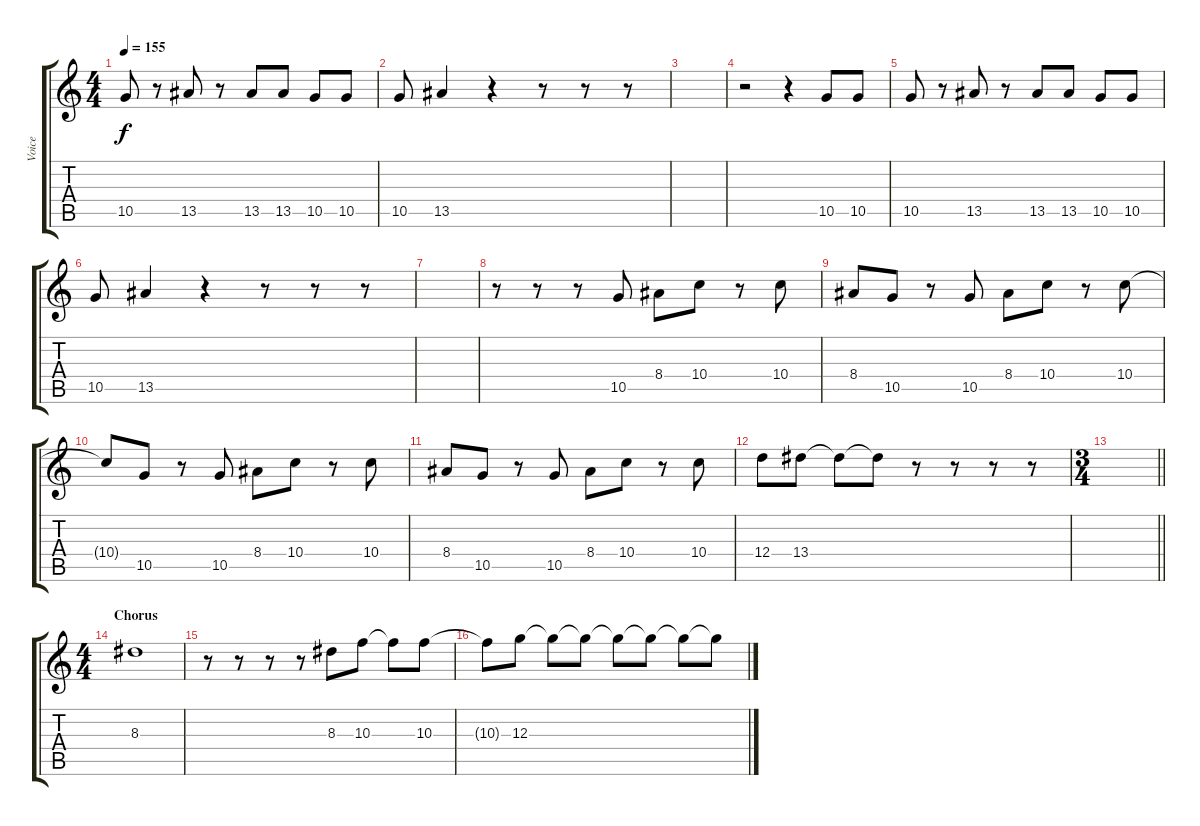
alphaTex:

\track ("Voice" "Voice") {instrument overdrivenguitar}
\staff {score tabs}
\tuning (E4 B3 G3 D3 A2 E2) {hide}
\ts (4 4)
\tempo 155
\clef g2
\ks c
10.5.8{dy f} r.8 13.5.8 r.8 13.5.8 13.5.8 10.5.8 10.5.8 |
10.5.8 13.5.4 r.4 r.8 r.8 r.8 |
|
r.2 r.4 10.5.8 10.5.8 |
10.5.8 r.8 13.5.8 r.8 13.5.8 13.5.8 10.5.8 10.5.8 |
10.5.8 13.5.4 r.4 r.8 r.8 r.8 |
|
r.8 r.8 r.8 10.5.8 8.4.8 10.4.8 r.8 10.4.8 |
8.4.8 10.5.8 r.8 10.5.8 8.4.8 10.4.8 r.8 10.4.8 |
10.4{t}.8 10.5.8 r.8 10.5.8 8.4.8 10.4.8 r.8 10.4.8 |
8.4.8 10.5.8 r.8 10.5.8 8.4.8 10.4.8 r.8 10.4.8 |
12.4.8 13.4.8 13.4{t}.8 13.4{t}.8 r.8 r.8 r.8 r.8 |
\ts (3 4)
\barLineRight lightlight
|
\ts (4 4)
\section ("" "Chorus")
8.3.1 |
r.8 r.8 r.8 r.8 8.3.8 10.3.8 10.3{t}.8 10.3.8 |
10.3{t}.8 12.3.8 12.3{t}.8 12.3{t}.8 12.3{t}.8 12.3{t}.8 12.3{t}.8 12.3{t}.8
